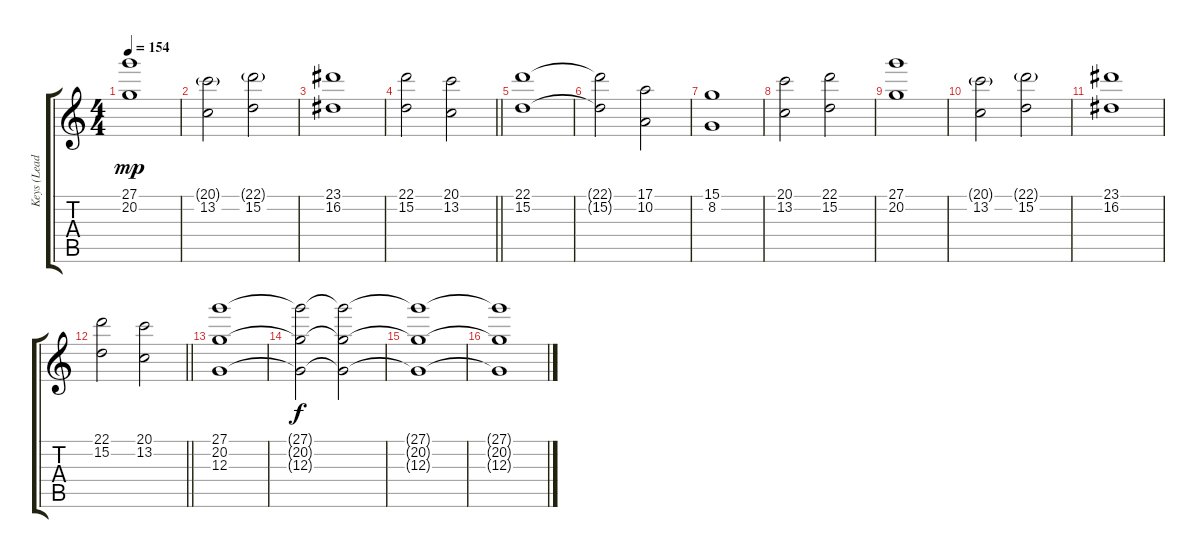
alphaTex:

\track ("Keys (Lead)" "Keys (Lead") {instrument stringensemble1}
\staff {score tabs}
\tuning (E4 B3 G3 D3 A2 E2) {hide}
\ts (4 4)
\tempo 154
\clef g2
\ks c
(27.1 20.2).1{dy mp} |
(20.1{g} 13.2).2 (22.1{g} 15.2).2 |
(23.1 16.2).1 |
\barLineRight lightlight
(22.1 15.2).2 (20.1 13.2).2 |
(22.1 15.2).1 |
(22.1{t} 15.2{t}).2 (17.1 10.2).2 |
(15.1 8.2).1 |
(20.1 13.2).2 (22.1 15.2).2 |
(27.1 20.2).1 |
(20.1{g} 13.2).2 (22.1{g} 15.2).2 |
(23.1 16.2).1 |
\barLineRight lightlight
(22.1 15.2).2 (20.1 13.2).2 |
(27.1 20.2 12.3).1 |
(27.1{t} 20.2{t} 12.3{t}).2{dy f} (27.1{t} 20.2{t} 12.3{t}).2{volume 0} |
(27.1{t} 20.2{t} 12.3{t}).1 |
(27.1{t} 20.2{t} 12.3{t}).1
